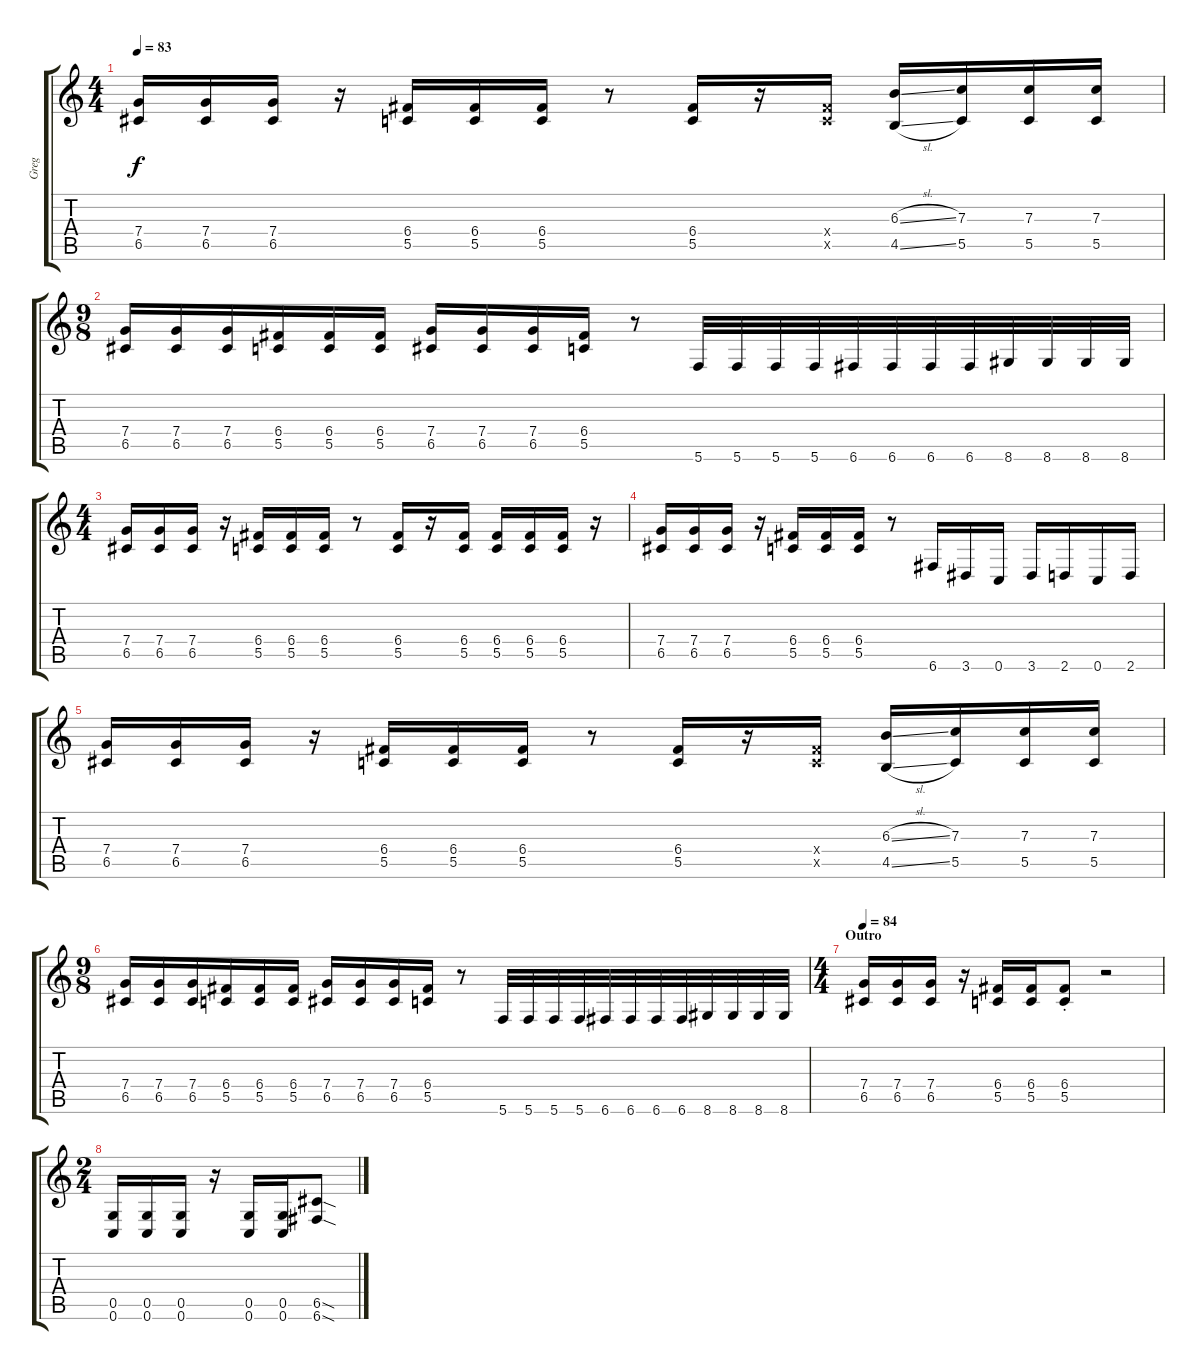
\track ("Greg" "Greg") {instrument distortionguitar}
\staff {score tabs}
\tuning (D4 A3 F3 C3 G2 C2) {hide}
\ts (4 4)
\tempo 83
\clef g2
\ks c
(7.4 6.5).16{dy f} (7.4 6.5).16 (7.4 6.5).16 r.16 (6.4 5.5).16 (6.4 5.5).16 (6.4 5.5).16 r.8 (6.4 5.5).16 r.16 (6.4{x} 5.5{x}).16 (6.3{sl} 4.5{sl}).16 (7.3 5.5).16 (7.3 5.5).16 (7.3 5.5).16 |
\ts (9 8)
(7.4 6.5).16 (7.4 6.5).16 (7.4 6.5).16 (6.4 5.5).16 (6.4 5.5).16 (6.4 5.5).16 (7.4 6.5).16 (7.4 6.5).16 (7.4 6.5).16 (6.4 5.5).16 r.8 5.6.32 5.6.32 5.6.32 5.6.32 6.6.32 6.6.32 6.6.32 6.6.32 8.6.32 8.6.32 8.6.32 8.6.32 |
\ts (4 4)
(7.4 6.5).16 (7.4 6.5).16 (7.4 6.5).16 r.16 (6.4 5.5).16 (6.4 5.5).16 (6.4 5.5).16 r.8 (6.4 5.5).16 r.16 (6.4 5.5).16 (6.4 5.5).16 (6.4 5.5).16 (6.4 5.5).16 r.16 |
(7.4 6.5).16 (7.4 6.5).16 (7.4 6.5).16 r.16 (6.4 5.5).16 (6.4 5.5).16 (6.4 5.5).16 r.8 6.6.16 3.6.16 0.6.16 3.6.16 2.6.16 0.6.16 2.6.16 |
(7.4 6.5).16 (7.4 6.5).16 (7.4 6.5).16 r.16 (6.4 5.5).16 (6.4 5.5).16 (6.4 5.5).16 r.8 (6.4 5.5).16 r.16 (6.4{x} 5.5{x}).16 (6.3{sl} 4.5{sl}).16 (7.3 5.5).16 (7.3 5.5).16 (7.3 5.5).16 |
\ts (9 8)
(7.4 6.5).16 (7.4 6.5).16 (7.4 6.5).16 (6.4 5.5).16 (6.4 5.5).16 (6.4 5.5).16 (7.4 6.5).16 (7.4 6.5).16 (7.4 6.5).16 (6.4 5.5).16 r.8 5.6.32 5.6.32 5.6.32 5.6.32 6.6.32 6.6.32 6.6.32 6.6.32 8.6.32 8.6.32 8.6.32 8.6.32 |
\ts (4 4)
\section ("" "Outro")
\tempo 84
(7.4 6.5).16 (7.4 6.5).16 (7.4 6.5).16 r.16 (6.4 5.5).16 (6.4 5.5).16 (6.4{st} 5.5{st}).8 r.2 |
\ts (2 4)
(0.5 0.6).16 (0.5 0.6).16 (0.5 0.6).16 r.16 (0.5 0.6).16 (0.5 0.6).16 (6.5{sod} 6.6{sod}).8
